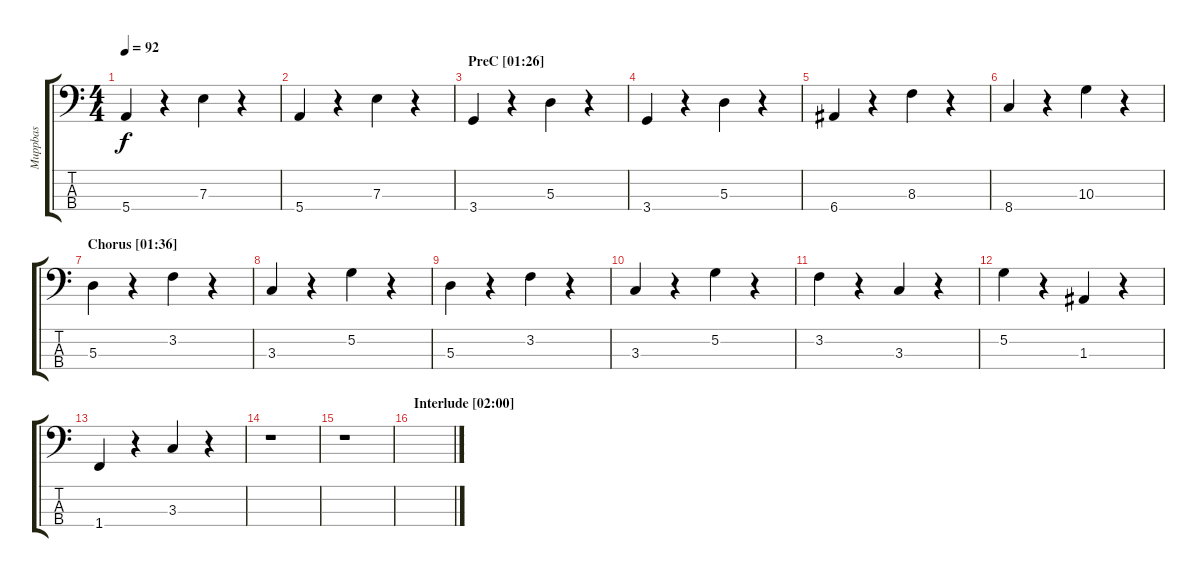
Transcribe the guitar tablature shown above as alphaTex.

\track ("Muppbas" "Muppbas") {instrument slapbass1}
\staff {score tabs}
\tuning (G2 D2 A1 E1) {hide}
\ts (4 4)
\tempo 92
\clef f4
\ks c
5.4.4{dy f} r.4 7.3.4 r.4 |
5.4.4 r.4 7.3.4 r.4 |
\section ("" "PreC [01:26]")
3.4.4 r.4 5.3.4 r.4 |
3.4.4 r.4 5.3.4 r.4 |
6.4.4 r.4 8.3.4 r.4 |
8.4.4 r.4 10.3.4 r.4 |
\section ("" "Chorus [01:36]")
5.3.4{volume 9} r.4 3.2.4 r.4 |
3.3.4 r.4 5.2.4 r.4 |
5.3.4 r.4 3.2.4 r.4 |
3.3.4 r.4 5.2.4 r.4 |
3.2.4 r.4 3.3.4 r.4 |
5.2.4 r.4 1.3.4 r.4 |
1.4.4 r.4 3.3.4 r.4 |
\section ("" "")
r.1 |
r.1 |
\section ("" "Interlude [02:00]")
